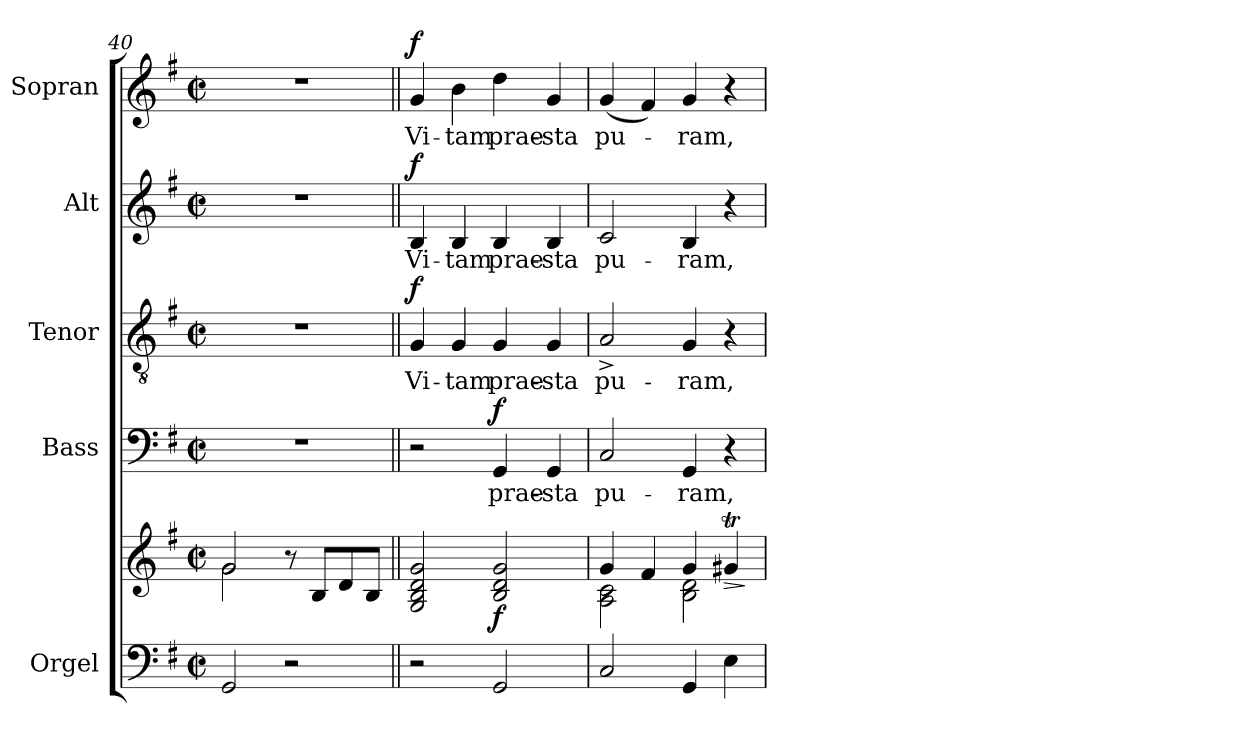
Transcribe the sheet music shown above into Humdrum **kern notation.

**kern	**kern	**dynam	**kern	**text	**dynam	**kern	**text	**dynam	**kern	**text	**dynam	**kern	**text	**dynam
*part5	*part5	*part5	*part4	*part4	*part4	*part3	*part3	*part3	*part2	*part2	*part2	*part1	*part1	*part1
*staff6	*staff5	*staff5/6	*staff4	*staff4	*staff4	*staff3	*staff3	*staff3	*staff2	*staff2	*staff2	*staff1	*staff1	*staff1
*I"Orgel	*	*	*I"Bass	*	*	*I"Tenor	*	*	*I"Alt	*	*	*I"Sopran	*	*
*I'Org.	*	*	*I'B.	*	*	*I'T.	*	*	*I'A.	*	*	*I'S.	*	*
*clefF4	*clefG2	*	*clefF4	*	*	*clefGv2	*	*	*clefG2	*	*	*clefG2	*	*
*k[f#]	*k[f#]	*	*k[f#]	*	*	*k[f#]	*	*	*k[f#]	*	*	*k[f#]	*	*
*G:	*G:	*	*G:	*	*	*G:	*	*	*G:	*	*	*G:	*	*
*M2/2	*M2/2	*	*M2/2	*	*	*M2/2	*	*	*M2/2	*	*	*M2/2	*	*
*met(c|)	*met(c|)	*	*met(c|)	*	*	*met(c|)	*	*	*met(c|)	*	*	*met(c|)	*	*
=40	=40	=40	=40	=40	=40	=40	=40	=40	=40	=40	=40	=40	=40	=40
*	*^	*	*	*	*	*	*	*	*	*	*	*	*	*
2GG/	2g/	2g\	.	1r	.	.	1r	.	.	1r	.	.	1r	.	.
2r	8r	2ryy	.	.	.	.	.	.	.	.	.	.	.	.	.
.	8B/L	.	.	.	.	.	.	.	.	.	.	.	.	.	.
.	8d/	.	.	.	.	.	.	.	.	.	.	.	.	.	.
.	8B/J	.	.	.	.	.	.	.	.	.	.	.	.	.	.
*	*v	*v	*	*	*	*	*	*	*	*	*	*	*	*	*
=41||	=41||	=41||	=41||	=41||	=41||	=41||	=41||	=41||	=41||	=41||	=41||	=41||	=41||	=41||
!	!	!	!	!	!	!	!LO:LY:b	!LO:DY:a	!	!LO:LY:b	!LO:DY:a	!	!LO:LY:b	!LO:DY:a
2r	2G/ 2B/ 2d/ 2g/	.	2r	.	.	4G/	Vi-	f	4B/	Vi-	f	4g/	Vi-	f
!	!	!	!	!	!	!	!LO:LY:b	!	!	!LO:LY:b	!	!	!LO:LY:b	!
.	.	.	.	.	.	4G/	-tam	.	4B/	-tam	.	4b\	-tam	.
!	!	!LO:DY:b	!	!LO:LY:b	!LO:DY:a	!	!LO:LY:b	!	!	!LO:LY:b	!	!	!LO:LY:b	!
2GG/	2B/ 2d/ 2g/	f	4GG/	prae-	f	4G/	prae-	.	4B/	prae-	.	4dd\	prae-	.
!	!	!	!	!LO:LY:b	!	!	!LO:LY:b	!	!	!LO:LY:b	!	!	!LO:LY:b	!
.	.	.	4GG/	-sta	.	4G/	-sta	.	4B/	-sta	.	4g/	-sta	.
=42	=42	=42	=42	=42	=42	=42	=42	=42	=42	=42	=42	=42	=42	=42
*	*^	*	*	*	*	*	*	*	*	*	*	*	*	*
!	!	!	!	!	!LO:LY:b	!	!	!LO:LY:b	!	!	!LO:LY:b	!	!	!LO:LY:b	!
2C/	4g/	2A\ 2c\	.	2C/	pu-	.	2A^</	pu-	.	2c/	pu-	.	(<4g/	pu-	.
.	4f#/	.	.	.	.	.	.	.	.	.	.	.	4f#/)	.	.
!	!	!	!	!	!LO:LY:b	!	!	!LO:LY:b	!	!	!LO:LY:b	!	!	!LO:LY:b	!
4GG/	4g/	2B\ 2d\	.	4GG/	-ram,	.	4G/	-ram,	.	4B/	-ram,	.	4g/	-ram,	.
!	!	!	!LO:HP:b	!	!	!	!	!	!	!	!	!	!	!	!
4E\	4g#Xt/	.	>	4r	.	.	4r	.	.	4r	.	.	4r	.	.
*	*v	*v	*	*	*	*	*	*	*	*	*	*	*	*	*
.	.	]	.	.	.	.	.	.	.	.	.	.	.	.
=	=	=	=	=	=	=	=	=	=	=	=	=	=	=
*-	*-	*-	*-	*-	*-	*-	*-	*-	*-	*-	*-	*-	*-	*-
